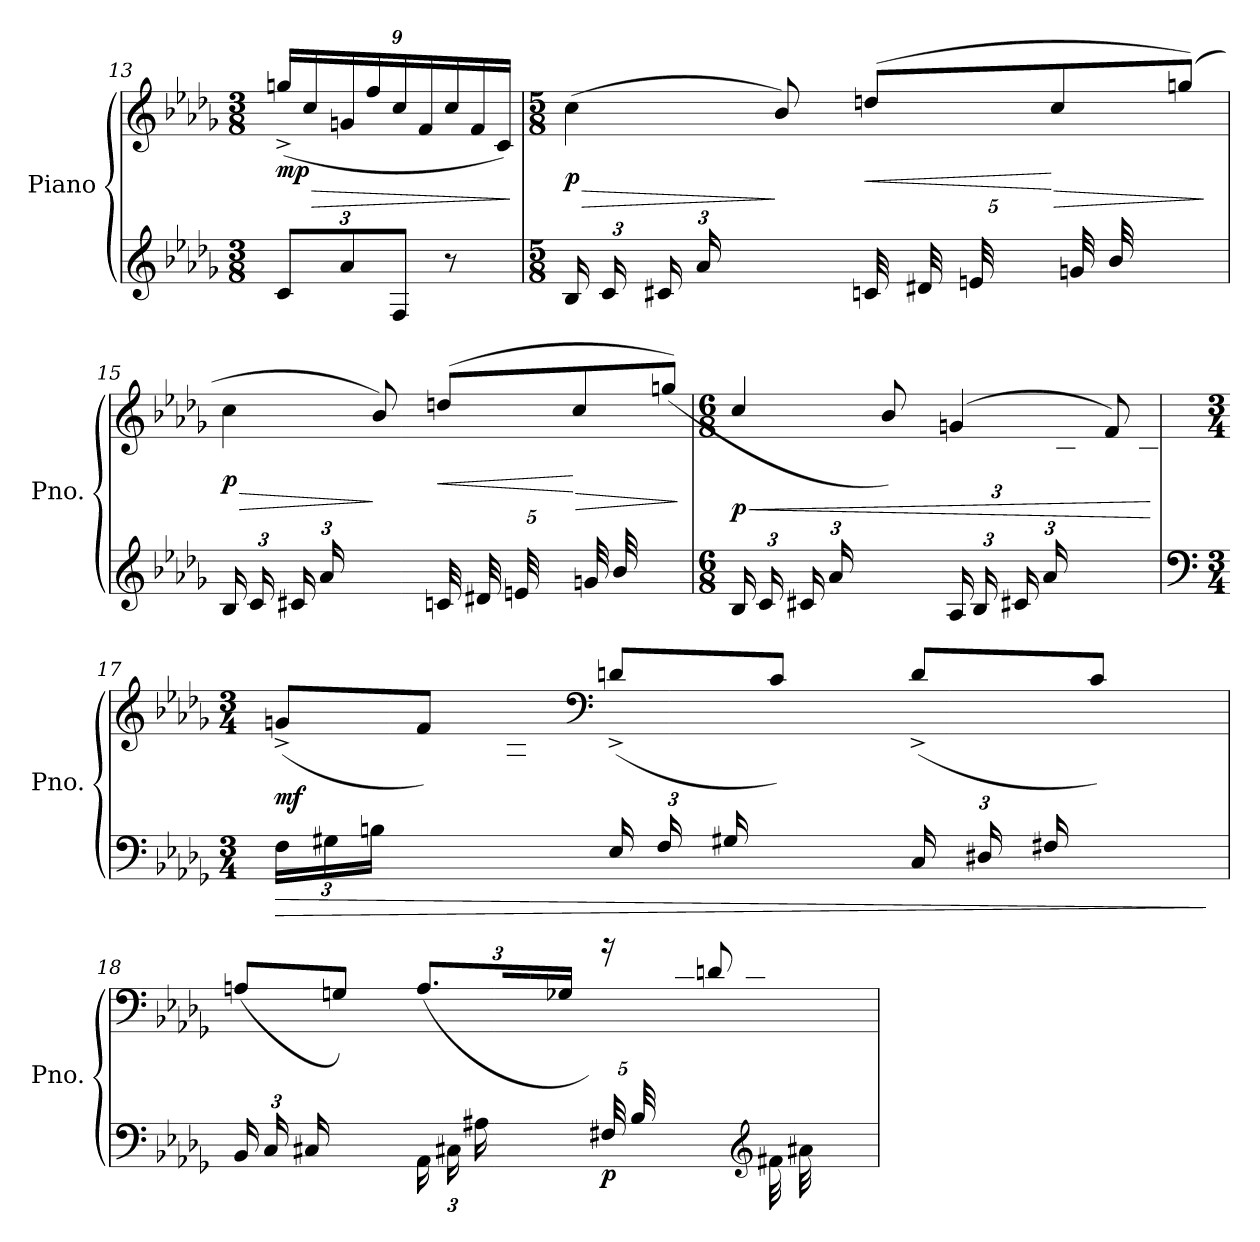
**kern	**kern	**dynam
*part1	*part1	*part1
*staff2	*staff1	*staff1/2
*I"Piano	*	*
*I'Pno.	*	*
*clefG2	*clefG2	*
*k[b-e-a-d-g-]	*k[b-e-a-d-g-]	*
*M3/8	*M3/8	*
*Xbrackettup	*Xbrackettup	*
=13	=13	=13
!	!	!LO:HP:b
!	!	!LO:DY:n=1:b
12c/L	(<24ggn^/LL	> mp
.	24cc/	.
12a-/	24gn/	.
.	24ff/	.
12F/J	24cc/	.
.	24f/	.
8r	24cc/	.
.	24f/	.
.	24c/JJ)	.
.	.	]
!!LO:LB:g=z
=14	=14	=14
*M5/8	*M5/8	*
!	!	!LO:HP:b
*	*^	*
!	!	!	!LO:DY:n=1:b
24B-/LL	(>4cc\	6ryy	> p
24c/	.	.	.
24c#X/	.	.	.
24a-/	.	.	.
24%5ryy	.	24en\	.
.	.	24f\JJ	.
.	8b-/)	24b-\LL	]
.	.	24f\	.
.	.	24dn\JJ	.
!	!	!	!LO:HP:b
(>40cn/LLL	(>8ddn/L	20.ryy	<
40d#X/	.	.	.
40en/	.	.	.
20.ryy	.	40f#X\	.
.	.	40gn\	.
!	!	!	!LO:HP:n=1:b
.	8cc/	40cc\	[ >
40gn/	.	20ryy	.
40b-/	.	.	.
20ryy	.	40bn\	.
.	.	40cc\JJJ	.
8ryy	(8ggn/J)	8ryy	.
*	*v	*v	*
.	.	]
!!LO:LB:g=z
=15	=15	=15
!	!	!LO:HP:b
*	*^	*
!	!	!	!LO:DY:n=1:b
24B-/LL	4cc\	6ryy	> p
24c/	.	.	.
24c#X/	.	.	.
24a-/	.	.	.
24%5ryy	.	24en\	.
.	.	24f\JJ	.
.	8b-/)	24b-\LL	]
.	.	24f\	.
.	.	24dn\JJ	.
!	!	!	!LO:HP:b
(>40cn/LLL	(>8ddn/L	20.ryy	<
40d#X/	.	.	.
40en/	.	.	.
20.ryy	.	40f#X\	.
.	.	40gn\	.
!	!	!	!LO:HP:n=1:b
.	8cc/	40cc\	[ >
40gn/	.	20ryy	.
40b-/	.	.	.
20ryy	.	40bn\	.
.	.	40cc\JJJ	.
8ryy	(8ggn/J)	8ryy	.
*	*v	*v	*
.	.	]
!!LO:LB:g=z
=16	=16	=16
*M6/8	*M6/8	*
!	!	!LO:HP:b
*	*^	*
!	!	!	!LO:DY:n=1:b
(<24B-/LL	4cc/	6ryy	< p
24c/	.	.	.
24c#X/	.	.	.
24a-/	.	.	.
24%5ryy	.	24en\	.
.	.	24f\	.
.	8b-/)	24b-\	.
.	.	24f\	.
.	.	24dn\JJ)	.
(<24A-/LL	(>4gn/	6ryy	.
24B-/	.	.	.
24c#X/	.	.	.
24a-/	.	.	.
24%5ryy	.	24Bn\	.
.	.	24dn\	.
.	8f/)	24f\	.
.	.	24d\	.
.	.	24B\JJ)	.
*	*v	*v	*
.	.	[
!!LO:LB:g=z
=17	=17	=17
*clefF4	*	*
*M3/4	*M3/4	*
!	!	!LO:HP:b=2
*	*^	*
!	!	!	!LO:DY:n=1:b
24F\LL	(>8gn^/L	8ryy	> mf
24G#X\	.	.	.
24Bn\JJ	.	.	.
8ryy	8f/J)	24f\LL	.
.	.	24e-\	.
.	.	24An\JJ	.
*	*clefF4	*	*
24E-/LL	(>8dn^/L	8ryy	.
24F/	.	.	.
24G#X/	.	.	.
8ryy	8c/J)	24c\	.
.	.	24An\	.
.	.	24G-X\JJ	.
(<24C/LL	(>8d^/L	8ryy	.
24D#X/	.	.	.
24F#X/	.	.	.
8ryy	8c/J)	24c\	.
.	.	24B\	.
.	.	24En\JJ)	.
*	*v	*v	*
.	.	]
!!LO:LB:g=z
=18	=18	=18
*	*^	*
(<24BB-/LL	(>8An/L	8ryy	.
24C/	.	.	.
24C#X/	.	.	.
8ryy	8Gn/J)	24Gn\	.
.	.	24En\	.
.	.	24C#X\JJ)	.
*	*brackettup	*	*
(<24AA-\LL	(>12.A/L	8ryy	.
24C#X\	.	.	.
24A#X\	.	.	.
8ryy	24ryy	24BBn\	.
.	24ryy	24Dn\	.
.	24G-X/Jk	24G\JJ)	.
!	!	!	!LO:DY:b=2
40F#X/LLL	16r	20ryy	p
40B-/	.	.	.
20.ryy	.	40Bn\	.
.	32ryy	.	.
.	.	40d-\	.
.	8dn/)	.	.
.	.	40dn\JJJ	.
*clefG2	*	*	*
32f#X\LLL	.	16ryy	.
32a#X\	.	.	.
*	*clefG2	*	*
16ryy	.	32d\	.
.	32ryy	32bn\JJJ	.
*	*v	*v	*
=	=	=
*-	*-	*-
